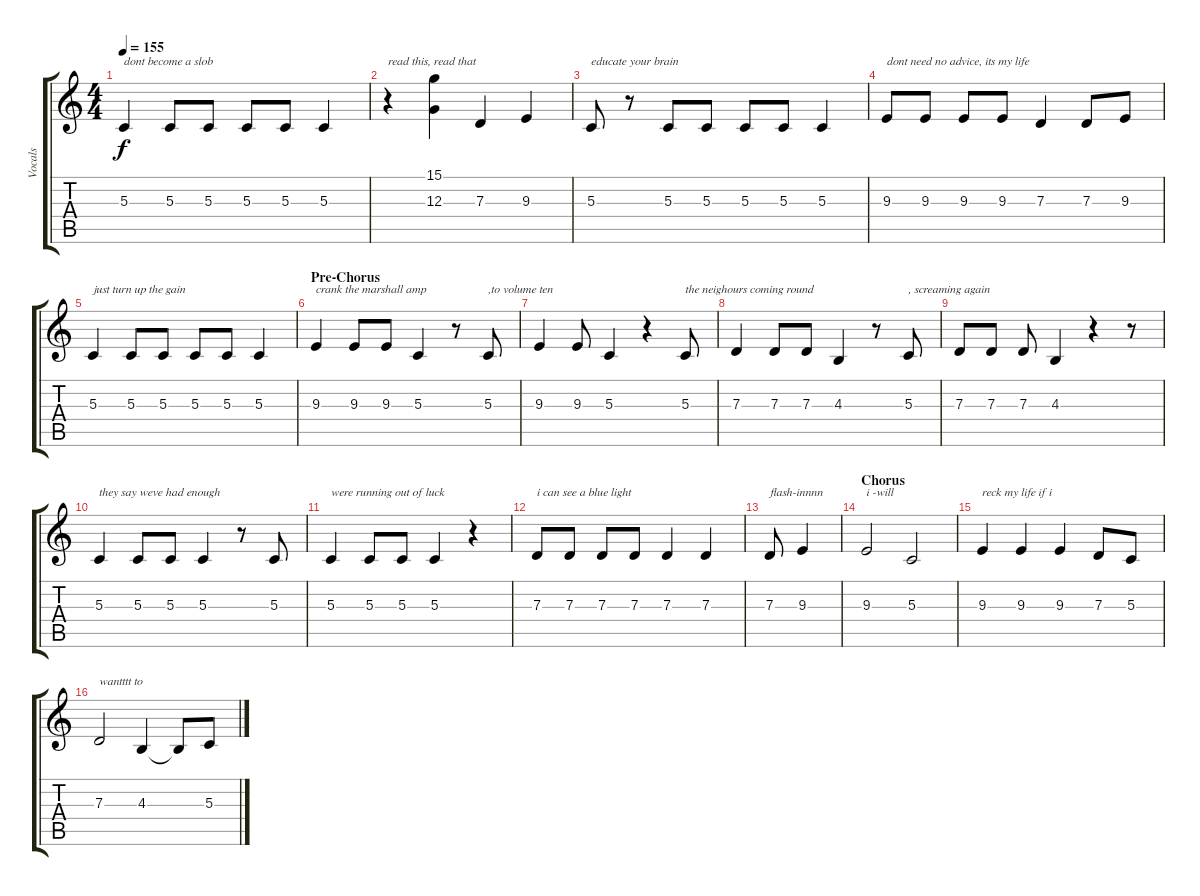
\track ("Vocals" "Vocals") {instrument synthbrass1}
\staff {score tabs}
\tuning (E4 B3 G3 D3 A2 E2) {hide}
\ts (4 4)
\tempo 155
\clef g2
\ks c
5.3.4{txt "dont become a slob" dy f} 5.3.8 5.3.8 5.3.8 5.3.8 5.3.4 |
r.4{txt "read this, read that"} (15.1 12.3).4 7.3.4 9.3.4 |
5.3.8{txt "educate your brain"} r.8 5.3.8 5.3.8 5.3.8 5.3.8 5.3.4 |
9.3.8{txt "dont need no advice, its my life"} 9.3.8 9.3.8 9.3.8 7.3.4 7.3.8 9.3.8 |
5.3.4{txt "just turn up the gain"} 5.3.8 5.3.8 5.3.8 5.3.8 5.3.4 |
\section ("" "Pre-Chorus")
9.3.4{txt "crank the marshall amp"} 9.3.8 9.3.8 5.3.4 r.8 5.3.8{txt ",to volume ten"} |
9.3.4 9.3.8 5.3.4 r.4 5.3.8{txt "the neighours coming round"} |
7.3.4 7.3.8 7.3.8 4.3.4 r.8 5.3.8{txt ", screaming again"} |
7.3.8 7.3.8 7.3.8 4.3.4 r.4 r.8 |
5.3.4{txt "they say weve had enough"} 5.3.8 5.3.8 5.3.4 r.8 5.3.8 |
5.3.4{txt "were running out of luck"} 5.3.8 5.3.8 5.3.4 r.4 |
7.3.8{txt "i can see a blue light"} 7.3.8 7.3.8 7.3.8 7.3.4 7.3.4 |
7.3.8{txt "flash-innnn"} 9.3.4 |
\section ("" "Chorus")
9.3.2{txt "i -will"} 5.3.2 |
9.3.4{txt "reck my life if i "} 9.3.4 9.3.4 7.3.8 5.3.8 |
7.3.2{txt "wantttt to"} 4.3.4 4.3{t}.8 5.3.8
